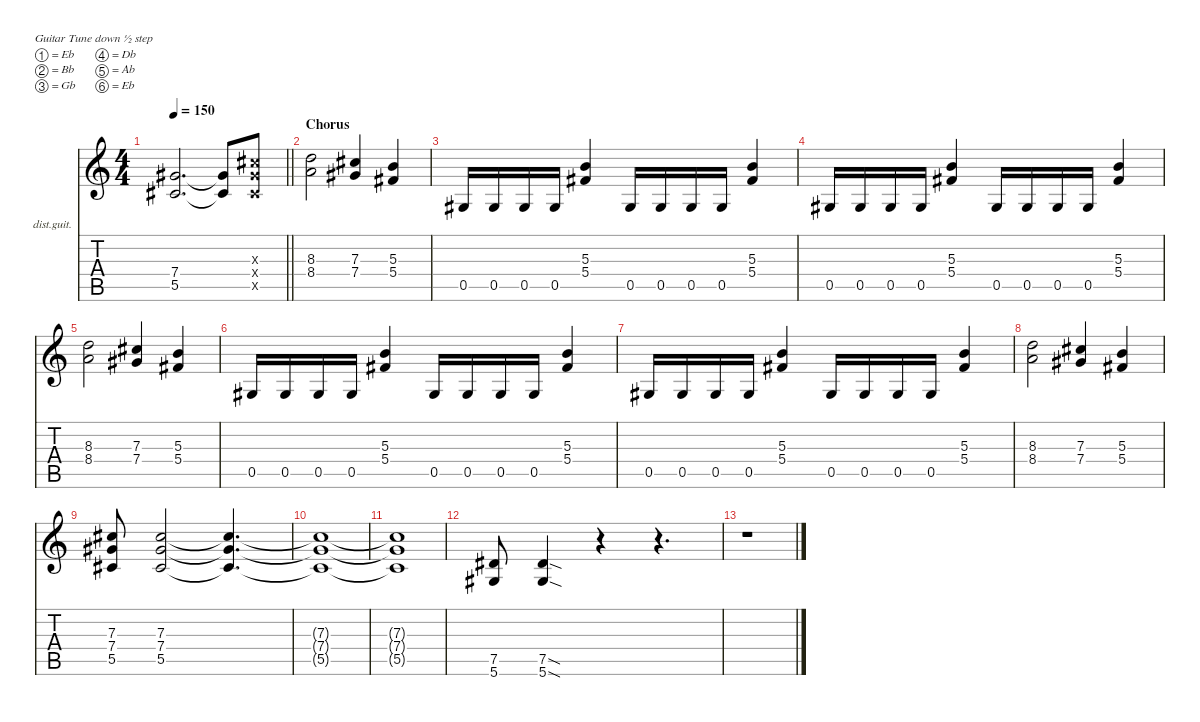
\defaultSystemsLayout 4
\hideDynamics
\bracketExtendMode nobrackets
\firstSystemTrackNameOrientation horizontal
\otherSystemsTrackNameOrientation horizontal
\track ("Satchel (Rhythm)" "dist.guit.") {instrument distortionguitar}
\staff {score tabs}
\tuning (Eb4 Bb3 Gb3 Db3 Ab2 Eb2)
\ts (4 4)
\tempo 150
\clef g2
\barLineRight lightlight
\ks c
(7.4{t} 5.5{t}).2{d dy f} (7.4{t} 5.5{t}).8 (7.3{x} 7.4{x} 5.5{x}).8 |
\section ("" "Chorus")
(8.3 8.4).2 (7.3 7.4).4 (5.3 5.4).4 |
0.5.16{dy mf} 0.5.16{dy f} 0.5.16 0.5.16 (5.3 5.4).4 0.5.16{dy mf} 0.5.16{dy f} 0.5.16 0.5.16 (5.3 5.4).4 |
0.5.16{dy mf} 0.5.16{dy f} 0.5.16 0.5.16 (5.3 5.4).4 0.5.16{dy mf} 0.5.16{dy f} 0.5.16 0.5.16 (5.3 5.4).4 |
(8.3 8.4).2 (7.3 7.4).4 (5.3 5.4).4 |
0.5.16{dy mf} 0.5.16{dy f} 0.5.16 0.5.16 (5.3 5.4).4 0.5.16{dy mf} 0.5.16{dy f} 0.5.16 0.5.16 (5.3 5.4).4 |
0.5.16{dy mf} 0.5.16{dy f} 0.5.16 0.5.16 (5.3 5.4).4 0.5.16{dy mf} 0.5.16{dy f} 0.5.16 0.5.16 (5.3 5.4).4 |
(8.3 8.4).2 (7.3 7.4).4 (5.3 5.4).4 |
\tempo (135 1 hide)
(7.3 7.4 5.5).8 (7.3 7.4 5.5).2 (7.3{t} 7.4{t} 5.5{t}).4{d} |
\tempo (140 hide)
(7.3{t} 7.4{t} 5.5{t}).1 |
(7.3{t} 7.4{t} 5.5{t}).1 |
(7.5 5.6).8 (7.5{sod} 5.6{sod}).4 r.4 r.4{d} |
r.1
